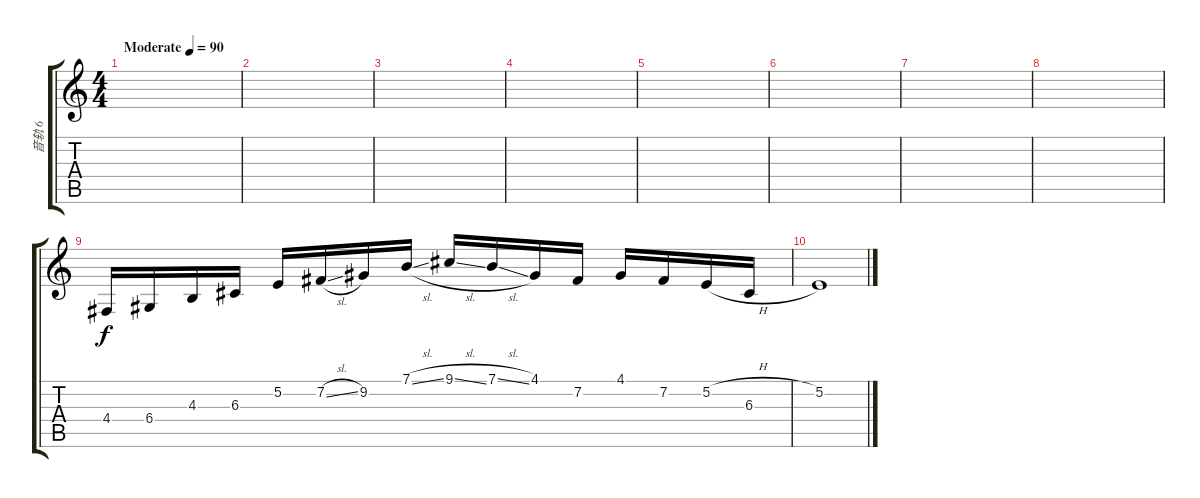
\track ("音轨 6" "音轨 6") {instrument tangoaccordion}
\staff {score tabs}
\tuning (E4 B3 G3 D3 A2 E2) {hide}
\ts (4 4)
\tempo (90 "Moderate")
\clef g2
\ks c
|
|
|
|
|
|
|
|
4.4.16 6.4.16 4.3.16 6.3.16 5.2.16 7.2{sl}.16 9.2.16 7.1{sl}.16 9.1{sl}.16 7.1{sl}.16 4.1.16 7.2.16 4.1.16 7.2.16 5.2{h}.16 6.3.16 |
5.2.1
